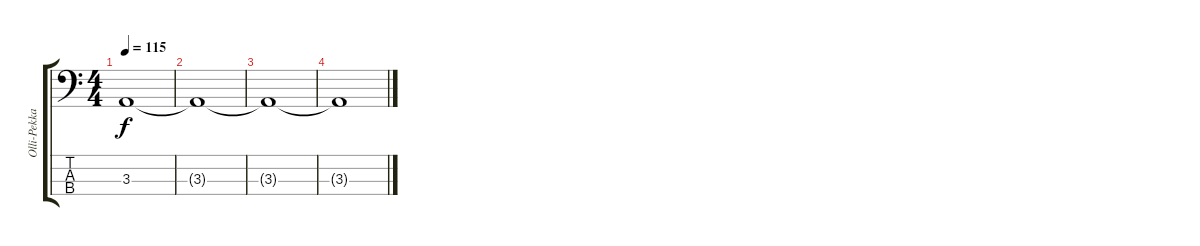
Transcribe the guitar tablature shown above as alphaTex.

\track ("Olli-Pekka Laine" "Olli-Pekka") {instrument electricbassfinger}
\staff {score tabs}
\tuning (E2 B1 Gb1 Db1) {hide}
\ts (4 4)
\tempo 115
\clef f4
\ks c
3.3.1{dy f} |
3.3{t}.1 |
3.3{t}.1 |
3.3{t}.1
